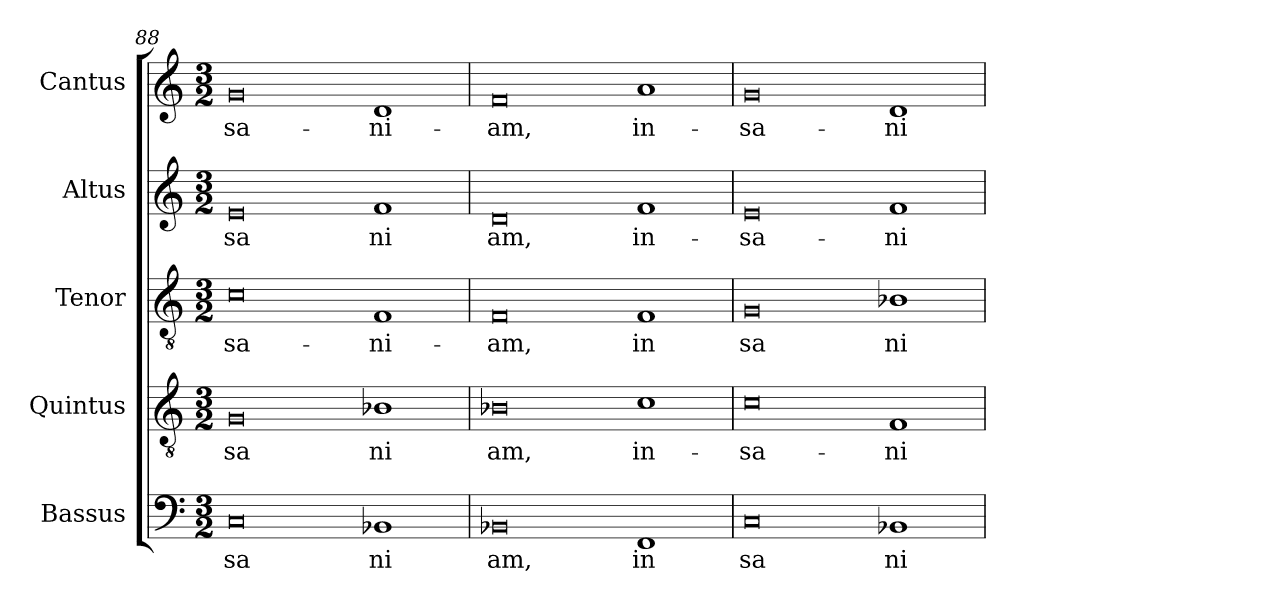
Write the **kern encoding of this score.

**kern	**text	**kern	**text	**kern	**text	**kern	**text	**kern	**text
*part5	*part5	*part4	*part4	*part3	*part3	*part2	*part2	*part1	*part1
*staff5	*staff5	*staff4	*staff4	*staff3	*staff3	*staff2	*staff2	*staff1	*staff1
*I"Bassus	*	*I"Quintus	*	*I"Tenor	*	*I"Altus	*	*I"Cantus	*
*clefF4	*	*clefGv2	*	*clefGv2	*	*clefG2	*	*clefG2	*
*k[]	*	*k[]	*	*k[]	*	*k[]	*	*k[]	*
*C:	*	*C:	*	*C:	*	*C:	*	*C:	*
*M3/2	*	*M3/2	*	*M3/2	*	*M3/2	*	*M3/2	*
=88	=88	=88	=88	=88	=88	=88	=88	=88	=88
!	!LO:LY:b:cj	!	!LO:LY:b:cj	!	!LO:LY:b:cj	!	!LO:LY:b:cj	!	!LO:LY:b:cj
0C	sa	0G	sa	0c	-sa-	0e	sa	0g	-sa-
!	!LO:LY:b:cj	!	!LO:LY:b:cj	!	!LO:LY:b:cj	!	!LO:LY:b:cj	!	!LO:LY:b:cj
1BB-X	ni	1B-X	ni	1F	-ni-	1f	ni	1d	-ni-
!!LO:PB:g=z
=89	=89	=89	=89	=89	=89	=89	=89	=89	=89
!	!LO:LY:b:cj	!	!LO:LY:b:cj	!	!LO:LY:b:cj	!	!LO:LY:b:cj	!	!LO:LY:b:cj
0BB-X	am,	0B-X	am,	0F	-am,	0d	am,	0f	-am,
!	!LO:LY:b:cj	!	!LO:LY:b:cj	!	!LO:LY:b:cj	!	!LO:LY:b:cj	!	!LO:LY:b:cj
1FF	in	1c	in-	1F	in	1f	in-	1a	in-
=90	=90	=90	=90	=90	=90	=90	=90	=90	=90
!	!LO:LY:b:cj	!	!LO:LY:b:cj	!	!LO:LY:b:cj	!	!LO:LY:b:cj	!	!LO:LY:b:cj
0C	sa	0c	-sa-	0G	sa	0e	-sa-	0g	-sa-
!	!LO:LY:b:cj	!	!LO:LY:b:cj	!	!LO:LY:b:cj	!	!LO:LY:b:cj	!	!LO:LY:b:cj
1BB-X	ni	1F	-ni-	1B-X	ni	1f	-ni-	1d	-ni-
=	=	=	=	=	=	=	=	=	=
*-	*-	*-	*-	*-	*-	*-	*-	*-	*-
